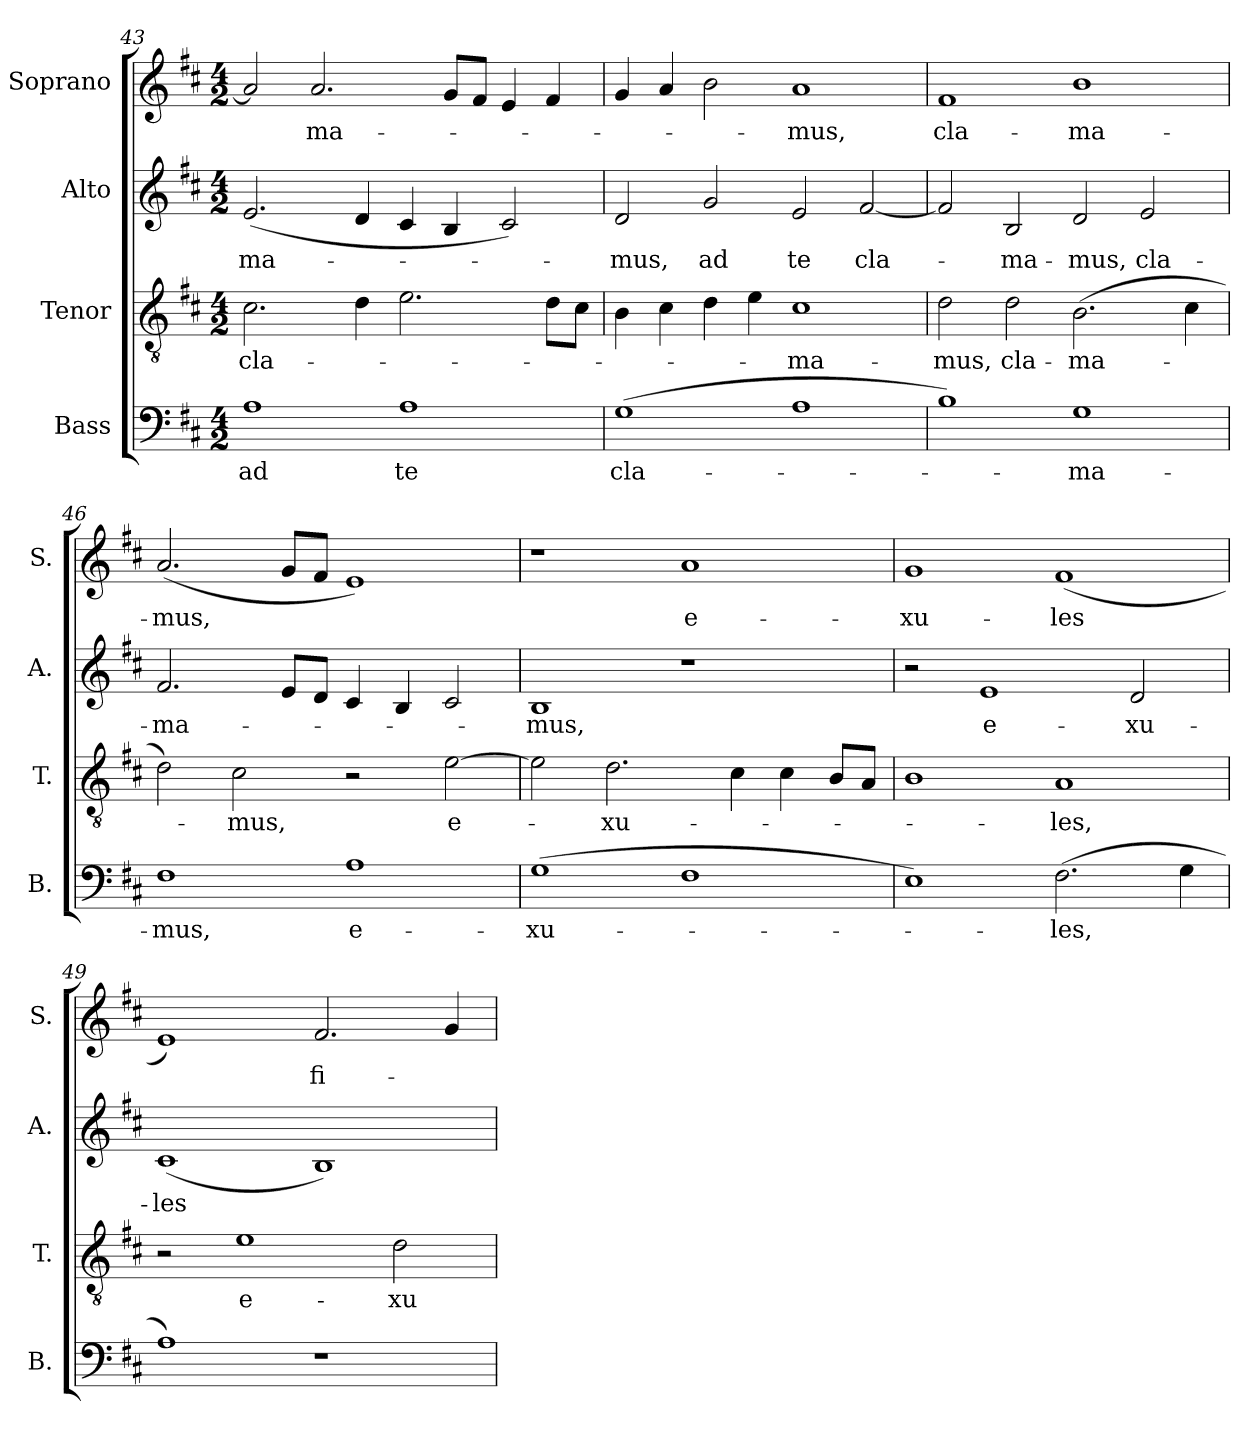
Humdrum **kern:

**kern	**text	**kern	**text	**kern	**text	**kern	**text
*part4	*part4	*part3	*part3	*part2	*part2	*part1	*part1
*staff4	*staff4	*staff3	*staff3	*staff2	*staff2	*staff1	*staff1
*I"Bass	*	*I"Tenor	*	*I"Alto	*	*I"Soprano	*
*I'B.	*	*I'T.	*	*I'A.	*	*I'S.	*
*clefF4	*	*clefGv2	*	*clefG2	*	*clefG2	*
*	*	*ITrd7c12	*	*	*	*	*
*k[f#c#]	*	*k[f#c#]	*	*k[f#c#]	*	*k[f#c#]	*
*D:	*	*D:	*	*D:	*	*D:	*
*M4/2	*	*M4/2	*	*M4/2	*	*M4/2	*
=43	=43	=43	=43	=43	=43	=43	=43
!	!LO:LY:b:color=#000000	!	!	!	!	!	!
!	!	!	!LO:LY:b:color=#000000	!	!	!	!
!	!	!	!	!	!LO:LY:b:color=#000000	!	!
1Ai	ad	2.C#i\	cla-	(2.ei/	-ma-	2ai/]	.
!	!	!	!	!	!	!	!LO:LY:b:color=#000000
.	.	.	.	.	.	2.ai/	-ma-
.	.	4Di\	.	4di/	.	.	.
!	!LO:LY:b:color=#000000	!	!	!	!	!	!
1Ai	te	2.Ei\	.	4c#i/	.	.	.
.	.	.	.	4Bi/	.	8gi/L	.
.	.	.	.	.	.	8f#i/J	.
.	.	.	.	2c#i/)	.	4ei/	.
.	.	8Di\L	.	.	.	4f#i/	.
.	.	8C#i\J	.	.	.	.	.
=44	=44	=44	=44	=44	=44	=44	=44
!	!LO:LY:b:color=#000000	!	!	!	!	!	!
!	!	!	!	!	!LO:LY:b:color=#000000	!	!
(1Gi	cla-	4BBi\	.	2di/	-mus,	4gi/	.
.	.	4C#i\	.	.	.	4ai/	.
!	!	!	!	!	!LO:LY:b:color=#000000	!	!
.	.	4Di\	.	2gi/	ad	2bi\	.
.	.	4Ei\	.	.	.	.	.
!	!	!	!LO:LY:b:color=#000000	!	!	!	!
!	!	!	!	!	!LO:LY:b:color=#000000	!	!
!	!	!	!	!	!	!	!LO:LY:b:color=#000000
1Ai	.	1C#i	-ma-	2ei/	te	1ai	-mus,
!	!	!	!	!	!LO:LY:b:color=#000000	!	!
.	.	.	.	[2f#i/	cla-	.	.
!!LO:LB:g=z
=45	=45	=45	=45	=45	=45	=45	=45
!	!	!	!LO:LY:b:color=#000000	!	!	!	!
!	!	!	!	!	!	!	!LO:LY:b:color=#000000
1Bi)	.	2Di\	-mus,	2f#i/]	.	1f#i	cla-
!	!	!	!LO:LY:b:color=#000000	!	!	!	!
!	!	!	!	!	!LO:LY:b:color=#000000	!	!
.	.	2Di\	cla-	2Bi/	-ma-	.	.
!	!LO:LY:b:color=#000000	!	!	!	!	!	!
!	!	!	!LO:LY:b:color=#000000	!	!	!	!
!	!	!	!	!	!LO:LY:b:color=#000000	!	!
!	!	!	!	!	!	!	!LO:LY:b:color=#000000
1Gi	-ma-	(2.BBi\	-ma-	2di/	-mus,	1bi	-ma-
!	!	!	!	!	!LO:LY:b:color=#000000	!	!
.	.	.	.	2ei/	cla-	.	.
.	.	4C#i\	.	.	.	.	.
=46	=46	=46	=46	=46	=46	=46	=46
!	!LO:LY:b:color=#000000	!	!	!	!	!	!
!	!	!	!	!	!LO:LY:b:color=#000000	!	!
!	!	!	!	!	!	!	!LO:LY:b:color=#000000
1F#i	-mus,	2Di\)	.	2.f#i/	-ma-	(2.ai/	-mus,
!	!	!	!LO:LY:b:color=#000000	!	!	!	!
.	.	2C#i\	-mus,	.	.	.	.
.	.	.	.	8ei/L	.	8gi/L	.
.	.	.	.	8di/J	.	8f#i/J	.
!	!LO:LY:b:color=#000000	!	!	!	!	!	!
1Ai	e-	2r	.	4c#i/	.	1ei)	.
.	.	.	.	4Bi/	.	.	.
!	!	!	!LO:LY:b:color=#000000	!	!	!	!
.	.	[2Ei\	e-	2c#i/	.	.	.
=47	=47	=47	=47	=47	=47	=47	=47
!	!LO:LY:b:color=#000000	!	!	!	!	!	!
!	!	!	!	!	!LO:LY:b:color=#000000	!	!
(1Gi	-xu-	2Ei\]	.	1Bi	-mus,	1r	.
!	!	!	!LO:LY:b:color=#000000	!	!	!	!
.	.	2.Di\	-xu-	.	.	.	.
!	!	!	!	!	!	!	!LO:LY:b:color=#000000
1F#i	.	.	.	1r	.	1ai	e-
.	.	4C#i\	.	.	.	.	.
.	.	4C#i\	.	.	.	.	.
.	.	8BBi/L	.	.	.	.	.
.	.	8AAi/J	.	.	.	.	.
=48	=48	=48	=48	=48	=48	=48	=48
!	!	!	!	!	!	!	!LO:LY:b:color=#000000
1Ei)	.	1BBi	.	2r	.	1gi	-xu-
!	!	!	!	!	!LO:LY:b:color=#000000	!	!
.	.	.	.	1ei	e-	.	.
!	!LO:LY:b:color=#000000	!	!	!	!	!	!
!	!	!	!LO:LY:b:color=#000000	!	!	!	!
!	!	!	!	!	!	!	!LO:LY:b:color=#000000
(2.F#i\	-les,	1AAi	-les,	.	.	(1f#i	-les
!	!	!	!	!	!LO:LY:b:color=#000000	!	!
.	.	.	.	2di/	-xu-	.	.
4Gi\	.	.	.	.	.	.	.
=49	=49	=49	=49	=49	=49	=49	=49
!	!	!	!	!	!LO:LY:b:color=#000000	!	!
1Ai)	.	2r	.	(1c#i	-les	1ei)	.
!	!	!	!LO:LY:b:color=#000000	!	!	!	!
.	.	1Ei	e-	.	.	.	.
!	!	!	!	!	!	!	!LO:LY:b:color=#000000
1r	.	.	.	1Bi)	.	2.f#i/	fi-
!	!	!	!LO:LY:b:color=#000000	!	!	!	!
.	.	2Di\	-xu-	.	.	.	.
.	.	.	.	.	.	4gi/	.
=	=	=	=	=	=	=	=
*-	*-	*-	*-	*-	*-	*-	*-
